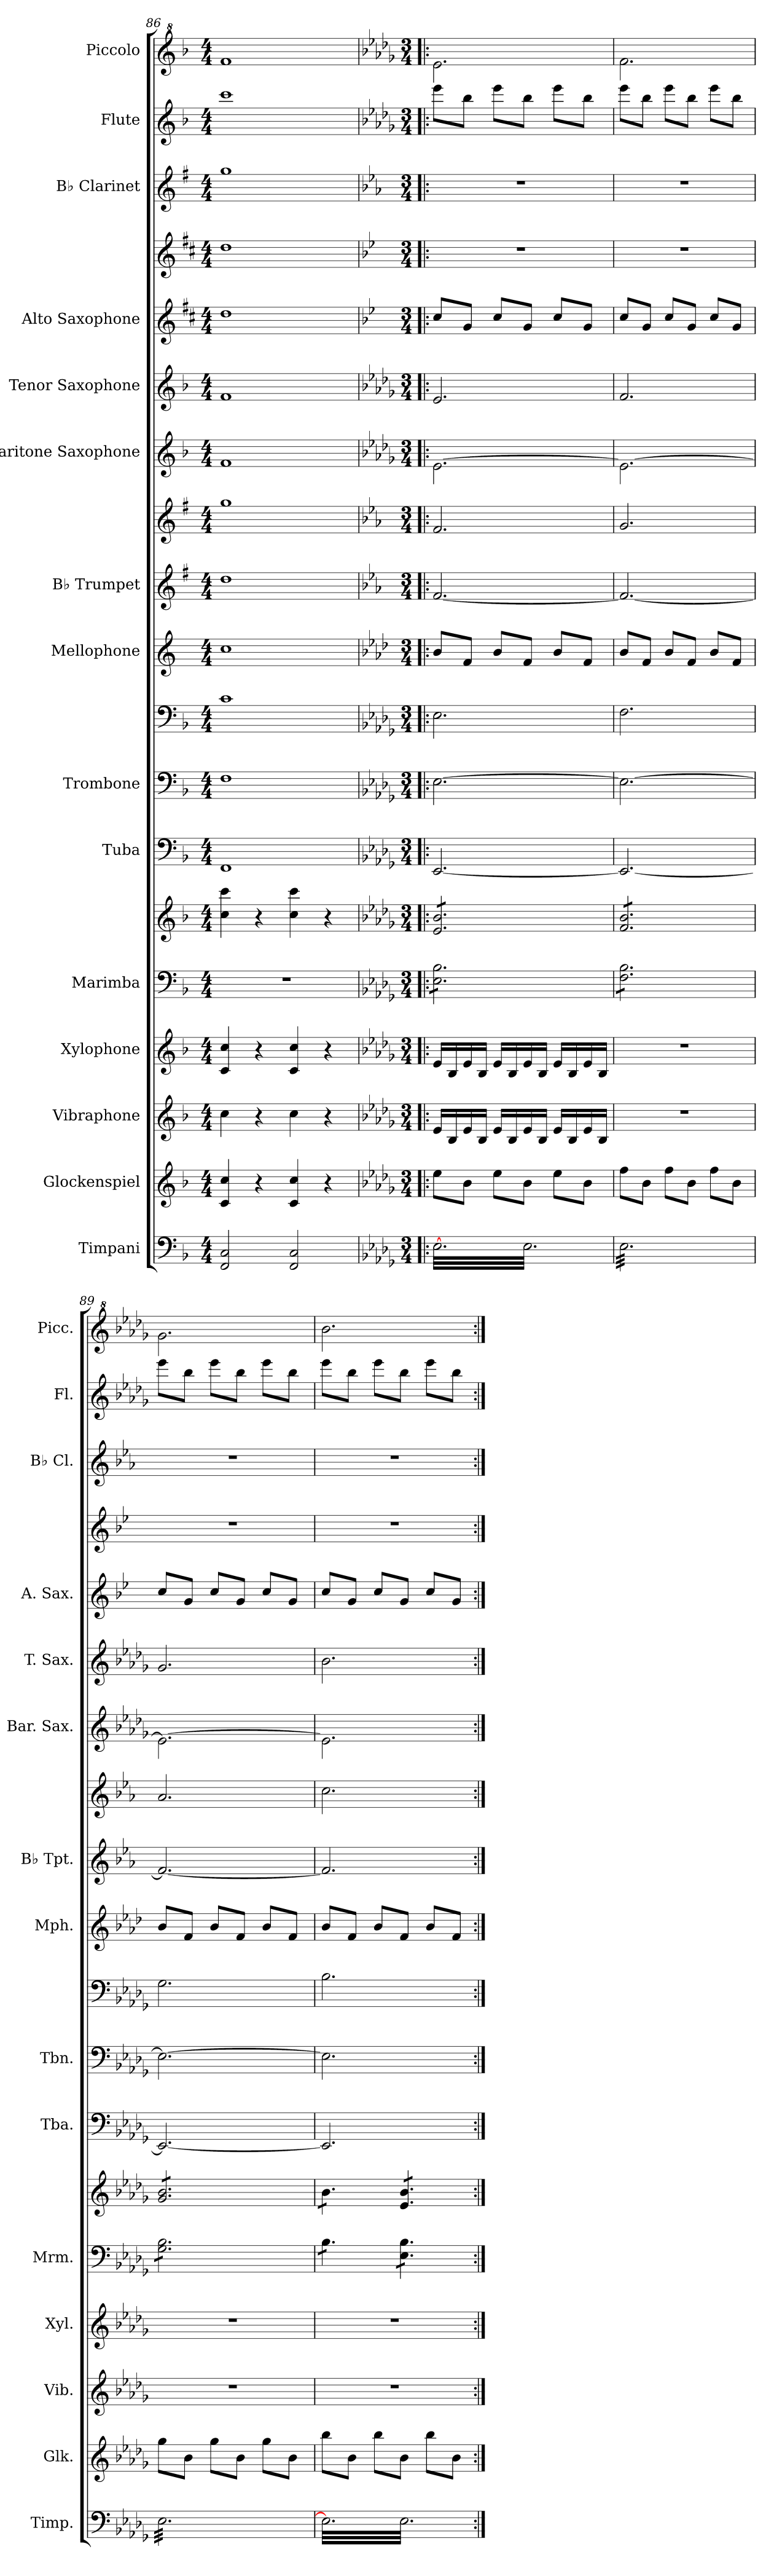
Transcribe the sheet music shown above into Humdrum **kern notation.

**kern	**kern	**kern	**kern	**kern	**kern	**kern	**kern	**kern	**kern	**kern	**kern	**kern	**kern	**kern	**kern	**kern	**kern	**kern
*part15	*part14	*part13	*part12	*part11	*part11	*part10	*part9	*part9	*part8	*part7	*part7	*part6	*part5	*part4	*part4	*part3	*part2	*part1
*staff19	*staff18	*staff17	*staff16	*staff15	*staff14	*staff13	*staff12	*staff11	*staff10	*staff9	*staff8	*staff7	*staff6	*staff5	*staff4	*staff3	*staff2	*staff1
*I"Timpani	*I"Glockenspiel	*I"Vibraphone	*I"Xylophone	*I"Marimba	*	*I"Tuba	*I"Trombone	*	*I"Mellophone	*I"B♭ Trumpet	*	*I"Baritone Saxophone	*I"Tenor Saxophone	*I"Alto Saxophone	*	*I"B♭ Clarinet	*I"Flute	*I"Piccolo
*I'Timp.	*I'Glk.	*I'Vib.	*I'Xyl.	*I'Mrm.	*	*I'Tba.	*I'Tbn.	*	*I'Mph.	*I'B♭ Tpt.	*	*I'Bar. Sax.	*I'T. Sax.	*I'A. Sax.	*	*I'B♭ Cl.	*I'Fl.	*I'Picc.
*clefF4	*clefG2	*clefG2	*clefG2	*clefF4	*clefG2	*clefF4	*clefF4	*clefF4	*clefG2	*clefG2	*clefG2	*clefG2	*clefG2	*clefG2	*clefG2	*clefG2	*clefG2	*clefG^2
*	*ITrd-14c-24	*	*ITrd-7c-12	*	*	*	*	*	*ITrd4c7	*ITrd1c2	*ITrd1c2	*ITrd12c21	*ITrd8c14	*ITrd5c9	*ITrd5c9	*ITrd1c2	*	*ITrd-7c-12
*k[b-]	*k[b-]	*k[b-]	*k[b-]	*k[b-]	*k[b-]	*k[b-]	*k[b-]	*k[b-]	*k[b-]	*k[b-]	*k[b-]	*k[b-]	*k[b-]	*k[b-]	*k[b-]	*k[b-]	*k[b-]	*k[b-]
*M4/4	*M4/4	*M4/4	*M4/4	*M4/4	*M4/4	*M4/4	*M4/4	*M4/4	*M4/4	*M4/4	*M4/4	*M4/4	*M4/4	*M4/4	*M4/4	*M4/4	*M4/4	*M4/4
=86	=86	=86	=86	=86	=86	=86	=86	=86	=86	=86	=86	=86	=86	=86	=86	=86	=86	=86
2FF/ 2C/	4ccc/ 4cccc/	4cc\	4cc/ 4ccc/	1r	4cc\ 4ccc\	1FFZ	1FZ	1cZ	1fZ	1ccZ	1ffZ	1FZ	1FZ	1fZ	1fZ	1ffZ	1cccZ	1fffZ
.	4r	4r	4r	.	4r	.	.	.	.	.	.	.	.	.	.	.	.	.
2FF/ 2C/	4ccc/ 4cccc/	4cc\	4cc/ 4ccc/	.	4cc\ 4ccc\	.	.	.	.	.	.	.	.	.	.	.	.	.
.	4r	4r	4r	.	4r	.	.	.	.	.	.	.	.	.	.	.	.	.
!!LO:PB:g=z
=87!|:	=87!|:	=87!|:	=87!|:	=87!|:	=87!|:	=87!|:	=87!|:	=87!|:	=87!|:	=87!|:	=87!|:	=87!|:	=87!|:	=87!|:	=87!|:	=87!|:	=87!|:	=87!|:
*k[b-e-a-d-g-]	*k[b-e-a-d-g-]	*k[b-e-a-d-g-]	*k[b-e-a-d-g-]	*k[b-e-a-d-g-]	*k[b-e-a-d-g-]	*k[b-e-a-d-g-]	*k[b-e-a-d-g-]	*k[b-e-a-d-g-]	*k[b-e-a-d-g-]	*k[b-e-a-d-g-]	*k[b-e-a-d-g-]	*k[b-e-a-d-g-]	*k[b-e-a-d-g-]	*k[b-e-a-d-g-]	*k[b-e-a-d-g-]	*k[b-e-a-d-g-]	*k[b-e-a-d-g-]	*k[b-e-a-d-g-]
*M3/4	*M3/4	*M3/4	*M3/4	*M3/4	*M3/4	*M3/4	*M3/4	*M3/4	*M3/4	*M3/4	*M3/4	*M3/4	*M3/4	*M3/4	*M3/4	*M3/4	*M3/4	*M3/4
*	*	*	*	*	*	*	*	*	*	*	*	*	*	*	*	*	*	*MM86
*tremolo	*	*	*	*	*	*	*	*	*	*	*	*	*	*	*	*	*	*
*	*	*	*	*tremolo	*	*	*	*	*	*	*	*	*	*	*	*	*	*
*	*	*	*	*	*tremolo	*	*	*	*	*	*	*	*	*	*	*	*	*
[32E-\LLL	8eeee-\L	16e-/LL	16ee-/LL	8E-\ 8B-\L	8e-/ 8b-/L	[2.EE-/	[2.E-\	2.E-\	8e-/L	[2.e-/	2.e-/	[2.E-\	2.E-/	8e-/L	2.r	2.r	8eee-\L	2.eee-\
32E-\	.	.	.	.	.	.	.	.	.	.	.	.	.	.	.	.	.	.
32E-\	.	16B-/	16b-/	.	.	.	.	.	.	.	.	.	.	.	.	.	.	.
32E-\	.	.	.	.	.	.	.	.	.	.	.	.	.	.	.	.	.	.
32E-\	8bbb-\J	16e-/	16ee-/	8E-\ 8B-\	8e-/ 8b-/	.	.	.	8B-/J	.	.	.	.	8B-/J	.	.	8bb-\J	.
32E-\	.	.	.	.	.	.	.	.	.	.	.	.	.	.	.	.	.	.
32E-\	.	16B-/JJ	16b-/JJ	.	.	.	.	.	.	.	.	.	.	.	.	.	.	.
32E-\	.	.	.	.	.	.	.	.	.	.	.	.	.	.	.	.	.	.
32E-\	8eeee-\L	16e-/LL	16ee-/LL	8E-\ 8B-\	8e-/ 8b-/	.	.	.	8e-/L	.	.	.	.	8e-/L	.	.	8eee-\L	.
32E-\	.	.	.	.	.	.	.	.	.	.	.	.	.	.	.	.	.	.
32E-\	.	16B-/	16b-/	.	.	.	.	.	.	.	.	.	.	.	.	.	.	.
32E-\	.	.	.	.	.	.	.	.	.	.	.	.	.	.	.	.	.	.
32E-\	8bbb-\J	16e-/	16ee-/	8E-\ 8B-\	8e-/ 8b-/	.	.	.	8B-/J	.	.	.	.	8B-/J	.	.	8bb-\J	.
32E-\	.	.	.	.	.	.	.	.	.	.	.	.	.	.	.	.	.	.
32E-\	.	16B-/JJ	16b-/JJ	.	.	.	.	.	.	.	.	.	.	.	.	.	.	.
32E-\	.	.	.	.	.	.	.	.	.	.	.	.	.	.	.	.	.	.
32E-\	8eeee-\L	16e-/LL	16ee-/LL	8E-\ 8B-\	8e-/ 8b-/	.	.	.	8e-/L	.	.	.	.	8e-/L	.	.	8eee-\L	.
32E-\	.	.	.	.	.	.	.	.	.	.	.	.	.	.	.	.	.	.
32E-\	.	16B-/	16b-/	.	.	.	.	.	.	.	.	.	.	.	.	.	.	.
32E-\	.	.	.	.	.	.	.	.	.	.	.	.	.	.	.	.	.	.
32E-\	8bbb-\J	16e-/	16ee-/	8E-\ 8B-\J	8e-/ 8b-/J	.	.	.	8B-/J	.	.	.	.	8B-/J	.	.	8bb-\J	.
32E-\	.	.	.	.	.	.	.	.	.	.	.	.	.	.	.	.	.	.
32E-\	.	16B-/JJ	16b-/JJ	.	.	.	.	.	.	.	.	.	.	.	.	.	.	.
32E-\JJJ	.	.	.	.	.	.	.	.	.	.	.	.	.	.	.	.	.	.
=88	=88	=88	=88	=88	=88	=88	=88	=88	=88	=88	=88	=88	=88	=88	=88	=88	=88	=88
32E-\LLL	8ffff\L	2.r	2.r	8F\ 8B-\L	8f/ 8b-/L	2.EE-/_	2.E-\_	2.F\	8e-/L	2.e-/_	2.f/	2.E-\_	2.F/	8e-/L	2.r	2.r	8eee-\L	2.fff\
32E-\	.	.	.	.	.	.	.	.	.	.	.	.	.	.	.	.	.	.
32E-\	.	.	.	.	.	.	.	.	.	.	.	.	.	.	.	.	.	.
32E-\	.	.	.	.	.	.	.	.	.	.	.	.	.	.	.	.	.	.
32E-\	8bbb-\J	.	.	8F\ 8B-\	8f/ 8b-/	.	.	.	8B-/J	.	.	.	.	8B-/J	.	.	8bb-\J	.
32E-\	.	.	.	.	.	.	.	.	.	.	.	.	.	.	.	.	.	.
32E-\	.	.	.	.	.	.	.	.	.	.	.	.	.	.	.	.	.	.
32E-\	.	.	.	.	.	.	.	.	.	.	.	.	.	.	.	.	.	.
32E-\	8ffff\L	.	.	8F\ 8B-\	8f/ 8b-/	.	.	.	8e-/L	.	.	.	.	8e-/L	.	.	8eee-\L	.
32E-\	.	.	.	.	.	.	.	.	.	.	.	.	.	.	.	.	.	.
32E-\	.	.	.	.	.	.	.	.	.	.	.	.	.	.	.	.	.	.
32E-\	.	.	.	.	.	.	.	.	.	.	.	.	.	.	.	.	.	.
32E-\	8bbb-\J	.	.	8F\ 8B-\	8f/ 8b-/	.	.	.	8B-/J	.	.	.	.	8B-/J	.	.	8bb-\J	.
32E-\	.	.	.	.	.	.	.	.	.	.	.	.	.	.	.	.	.	.
32E-\	.	.	.	.	.	.	.	.	.	.	.	.	.	.	.	.	.	.
32E-\	.	.	.	.	.	.	.	.	.	.	.	.	.	.	.	.	.	.
32E-\	8ffff\L	.	.	8F\ 8B-\	8f/ 8b-/	.	.	.	8e-/L	.	.	.	.	8e-/L	.	.	8eee-\L	.
32E-\	.	.	.	.	.	.	.	.	.	.	.	.	.	.	.	.	.	.
32E-\	.	.	.	.	.	.	.	.	.	.	.	.	.	.	.	.	.	.
32E-\	.	.	.	.	.	.	.	.	.	.	.	.	.	.	.	.	.	.
32E-\	8bbb-\J	.	.	8F\ 8B-\J	8f/ 8b-/J	.	.	.	8B-/J	.	.	.	.	8B-/J	.	.	8bb-\J	.
32E-\	.	.	.	.	.	.	.	.	.	.	.	.	.	.	.	.	.	.
32E-\	.	.	.	.	.	.	.	.	.	.	.	.	.	.	.	.	.	.
32E-\JJJ	.	.	.	.	.	.	.	.	.	.	.	.	.	.	.	.	.	.
=89	=89	=89	=89	=89	=89	=89	=89	=89	=89	=89	=89	=89	=89	=89	=89	=89	=89	=89
32E-\LLL	8gggg-\L	2.r	2.r	8G-\ 8B-\L	8g-/ 8b-/L	2.EE-/_	2.E-\_	2.G-\	8e-/L	2.e-/_	2.g-/	2.E-\_	2.G-/	8e-/L	2.r	2.r	8eee-\L	2.ggg-\
32E-\	.	.	.	.	.	.	.	.	.	.	.	.	.	.	.	.	.	.
32E-\	.	.	.	.	.	.	.	.	.	.	.	.	.	.	.	.	.	.
32E-\	.	.	.	.	.	.	.	.	.	.	.	.	.	.	.	.	.	.
32E-\	8bbb-\J	.	.	8G-\ 8B-\	8g-/ 8b-/	.	.	.	8B-/J	.	.	.	.	8B-/J	.	.	8bb-\J	.
32E-\	.	.	.	.	.	.	.	.	.	.	.	.	.	.	.	.	.	.
32E-\	.	.	.	.	.	.	.	.	.	.	.	.	.	.	.	.	.	.
32E-\	.	.	.	.	.	.	.	.	.	.	.	.	.	.	.	.	.	.
32E-\	8gggg-\L	.	.	8G-\ 8B-\	8g-/ 8b-/	.	.	.	8e-/L	.	.	.	.	8e-/L	.	.	8eee-\L	.
32E-\	.	.	.	.	.	.	.	.	.	.	.	.	.	.	.	.	.	.
32E-\	.	.	.	.	.	.	.	.	.	.	.	.	.	.	.	.	.	.
32E-\	.	.	.	.	.	.	.	.	.	.	.	.	.	.	.	.	.	.
32E-\	8bbb-\J	.	.	8G-\ 8B-\	8g-/ 8b-/	.	.	.	8B-/J	.	.	.	.	8B-/J	.	.	8bb-\J	.
32E-\	.	.	.	.	.	.	.	.	.	.	.	.	.	.	.	.	.	.
32E-\	.	.	.	.	.	.	.	.	.	.	.	.	.	.	.	.	.	.
32E-\	.	.	.	.	.	.	.	.	.	.	.	.	.	.	.	.	.	.
32E-\	8gggg-\L	.	.	8G-\ 8B-\	8g-/ 8b-/	.	.	.	8e-/L	.	.	.	.	8e-/L	.	.	8eee-\L	.
32E-\	.	.	.	.	.	.	.	.	.	.	.	.	.	.	.	.	.	.
32E-\	.	.	.	.	.	.	.	.	.	.	.	.	.	.	.	.	.	.
32E-\	.	.	.	.	.	.	.	.	.	.	.	.	.	.	.	.	.	.
32E-\	8bbb-\J	.	.	8G-\ 8B-\J	8g-/ 8b-/J	.	.	.	8B-/J	.	.	.	.	8B-/J	.	.	8bb-\J	.
32E-\	.	.	.	.	.	.	.	.	.	.	.	.	.	.	.	.	.	.
32E-\	.	.	.	.	.	.	.	.	.	.	.	.	.	.	.	.	.	.
32E-\JJJ	.	.	.	.	.	.	.	.	.	.	.	.	.	.	.	.	.	.
!!LO:PB:g=z
=90	=90	=90	=90	=90	=90	=90	=90	=90	=90	=90	=90	=90	=90	=90	=90	=90	=90	=90
32E-\]LLL	8bbbb-\L	2.r	2.r	8B-\L	8b-\L	2.EE-/]	2.E-\]	2.B-\	8e-/L	2.e-/]	2.b-\	2.E-\]	2.B-\	8e-/L	2.r	2.r	8eee-\L	2.bbb-\
32E-\	.	.	.	.	.	.	.	.	.	.	.	.	.	.	.	.	.	.
32E-\	.	.	.	.	.	.	.	.	.	.	.	.	.	.	.	.	.	.
32E-\	.	.	.	.	.	.	.	.	.	.	.	.	.	.	.	.	.	.
32E-\	8bbb-\J	.	.	8B-\	8b-\	.	.	.	8B-/J	.	.	.	.	8B-/J	.	.	8bb-\J	.
32E-\	.	.	.	.	.	.	.	.	.	.	.	.	.	.	.	.	.	.
32E-\	.	.	.	.	.	.	.	.	.	.	.	.	.	.	.	.	.	.
32E-\	.	.	.	.	.	.	.	.	.	.	.	.	.	.	.	.	.	.
32E-\	8bbbb-\L	.	.	8B-\J	8b-\J	.	.	.	8e-/L	.	.	.	.	8e-/L	.	.	8eee-\L	.
32E-\	.	.	.	.	.	.	.	.	.	.	.	.	.	.	.	.	.	.
32E-\	.	.	.	.	.	.	.	.	.	.	.	.	.	.	.	.	.	.
32E-\	.	.	.	.	.	.	.	.	.	.	.	.	.	.	.	.	.	.
32E-\	8bbb-\J	.	.	8E-\ 8B-\L	8e-/ 8b-/L	.	.	.	8B-/J	.	.	.	.	8B-/J	.	.	8bb-\J	.
32E-\	.	.	.	.	.	.	.	.	.	.	.	.	.	.	.	.	.	.
32E-\	.	.	.	.	.	.	.	.	.	.	.	.	.	.	.	.	.	.
32E-\	.	.	.	.	.	.	.	.	.	.	.	.	.	.	.	.	.	.
32E-\	8bbbb-\L	.	.	8E-\ 8B-\	8e-/ 8b-/	.	.	.	8e-/L	.	.	.	.	8e-/L	.	.	8eee-\L	.
32E-\	.	.	.	.	.	.	.	.	.	.	.	.	.	.	.	.	.	.
32E-\	.	.	.	.	.	.	.	.	.	.	.	.	.	.	.	.	.	.
32E-\	.	.	.	.	.	.	.	.	.	.	.	.	.	.	.	.	.	.
32E-\	8bbb-\J	.	.	8E-\ 8B-\J	8e-/ 8b-/J	.	.	.	8B-/J	.	.	.	.	8B-/J	.	.	8bb-\J	.
*	*	*	*	*	*Xtremolo	*	*	*	*	*	*	*	*	*	*	*	*	*
*	*	*	*	*Xtremolo	*	*	*	*	*	*	*	*	*	*	*	*	*	*
32E-\	.	.	.	.	.	.	.	.	.	.	.	.	.	.	.	.	.	.
32E-\	.	.	.	.	.	.	.	.	.	.	.	.	.	.	.	.	.	.
32E-\JJJ	.	.	.	.	.	.	.	.	.	.	.	.	.	.	.	.	.	.
*Xtremolo	*	*	*	*	*	*	*	*	*	*	*	*	*	*	*	*	*	*
=:|!	=:|!	=:|!	=:|!	=:|!	=:|!	=:|!	=:|!	=:|!	=:|!	=:|!	=:|!	=:|!	=:|!	=:|!	=:|!	=:|!	=:|!	=:|!
*-	*-	*-	*-	*-	*-	*-	*-	*-	*-	*-	*-	*-	*-	*-	*-	*-	*-	*-
